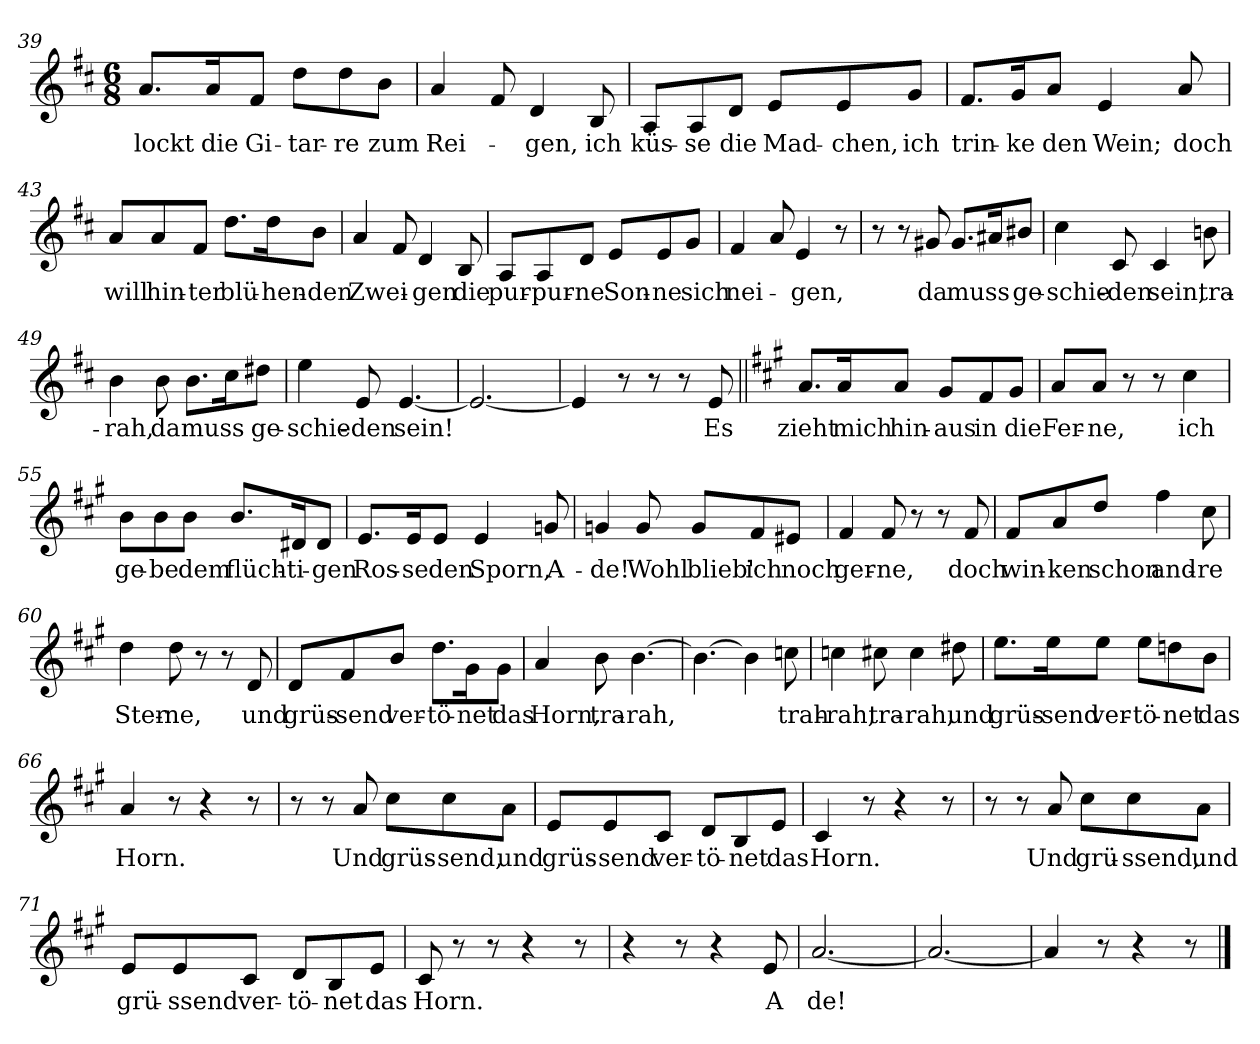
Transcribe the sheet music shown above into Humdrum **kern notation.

**kern	**text
*part1	*part1
*staff1	*staff1
*clefG2	*
*k[f#c#]	*
*M6/8	*
=39	=39
!	!LO:LY:b
8.a/L	lockt
!	!LO:LY:b
16a/K	die
!	!LO:LY:b
8f#/J	Gi-
!	!LO:LY:b
8dd\L	-tar-
!	!LO:LY:b
8dd\	-re
!	!LO:LY:b
8b\J	zum
=40	=40
!	!LO:LY:b
4a/	Rei-
8f#/	.
!	!LO:LY:b
4d/	-gen,
!	!LO:LY:b
8B/	ich
!!LO:LB:g=z
=41	=41
!	!LO:LY:b
8A/L	küs-
!	!LO:LY:b
8A/	-se
!	!LO:LY:b
8d/J	die
!	!LO:LY:b
8e/L	Mad-
!	!LO:LY:b
8e/	-chen,
!	!LO:LY:b
8g/J	ich
=42	=42
!	!LO:LY:b
8.f#/L	trin-
!	!LO:LY:b
16g/K	-ke
!	!LO:LY:b
8a/J	den
!	!LO:LY:b
4e/	Wein;
!	!LO:LY:b
8a/	doch
=43	=43
!	!LO:LY:b
8a/L	will
!	!LO:LY:b
8a/	hin-
!	!LO:LY:b
8f#/J	-ter
!	!LO:LY:b
8.dd\L	blü-
!	!LO:LY:b
16dd\K	-hen-
!	!LO:LY:b
8b\J	-den
=44	=44
!	!LO:LY:b
4a/	Zwei-
8f#/	.
!	!LO:LY:b
4d/	-gen
!	!LO:LY:b
8B/	die
=45	=45
!	!LO:LY:b
8A/L	pur-
!	!LO:LY:b
8A/	-pur-
!	!LO:LY:b
8d/J	-ne
!	!LO:LY:b
8e/L	Son-
!	!LO:LY:b
8e/	-ne
!	!LO:LY:b
8g/J	sich
!!LO:LB:g=z
=46	=46
!	!LO:LY:b
4f#/	nei-
8a/	.
!	!LO:LY:b
4e/	-gen,
8r	.
=47	=47
8r	.
8r	.
!	!LO:LY:b
8g#X/	da
!	!LO:LY:b
8.g#/L	muss
16a#X/K	.
!	!LO:LY:b
8b#X/J	ge-
=48	=48
!	!LO:LY:b
4cc#\	-schie-
!	!LO:LY:b
8c#/	-den
!	!LO:LY:b
4c#/	sein,
!	!LO:LY:b
8bn\	tra-
=49	=49
!	!LO:LY:b
4b\	-rah,
!	!LO:LY:b
8b\	da
!	!LO:LY:b
8.b\L	muss
16cc#\K	.
!	!LO:LY:b
8dd#X\J	ge-
=50	=50
!	!LO:LY:b
4ee\	-schie-
!	!LO:LY:b
8e/	-den
!	!LO:LY:b
[4.e/	sein!
=51	=51
2.e/_	.
=52	=52
4e/]	.
8r	.
8r	.
8r	.
!	!LO:LY:b
8e/	Es
!!LO:LB:g=z
=53||	=53||
*k[f#c#g#]	*
!	!LO:LY:b
8.a/L	zieht
!	!LO:LY:b
16a/K	mich
!	!LO:LY:b
8a/J	hin-
!	!LO:LY:b
8g#/L	-aus
!	!LO:LY:b
8f#/	in
!	!LO:LY:b
8g#/J	die
=54	=54
!	!LO:LY:b
8a/L	Fer-
!	!LO:LY:b
8a/J	-ne,
8r	.
8r	.
!	!LO:LY:b
4cc#\	ich
=55	=55
!	!LO:LY:b
8b\L	ge-
!	!LO:LY:b
8b\	-be
!	!LO:LY:b
8b\J	dem
!	!LO:LY:b
8.b/L	flüch-
!	!LO:LY:b
16d#X/K	-ti-
!	!LO:LY:b
8d#/J	-gen
=56	=56
!	!LO:LY:b
8.e/L	Ros-
!	!LO:LY:b
16e/K	-se
!	!LO:LY:b
8e/J	den
!	!LO:LY:b
4e/	Sporn,
!	!LO:LY:b
8gn/	A-
=57	=57
!	!LO:LY:b
4gn/	-de!
!	!LO:LY:b
8g/	Wohl
!	!LO:LY:b
8g/L	blieb'
!	!LO:LY:b
8f#/	ich
!	!LO:LY:b
8e#X/J	noch
!!LO:PB:g=z
=58	=58
!	!LO:LY:b
4f#/	ger-
!	!LO:LY:b
8f#/	-ne,
8r	.
8r	.
!	!LO:LY:b
8f#/	doch
=59	=59
!	!LO:LY:b
8f#/L	win-
!	!LO:LY:b
8a/	-ken
!	!LO:LY:b
8dd/J	schon
!	!LO:LY:b
4ff#\	and-
!	!LO:LY:b
8cc#\	-re
=60	=60
!	!LO:LY:b
4dd\	Ster-
!	!LO:LY:b
8dd\	-ne,
8r	.
8r	.
!	!LO:LY:b
8d/	und
=61	=61
!	!LO:LY:b
8d/L	grüs-
!	!LO:LY:b
8f#/	-send
!	!LO:LY:b
8b/J	ver-
!	!LO:LY:b
8.dd\L	-tö-
!	!LO:LY:b
16g#\K	-net
!	!LO:LY:b
8g#\J	das
=62	=62
!	!LO:LY:b
4a/	Horn,
!	!LO:LY:b
8b\	tra-
!	!LO:LY:b
[4.b\	-rah,
=63	=63
4.b\_	.
4b\]	.
!	!LO:LY:b
8ccn\	trah-
!!LO:LB:g=z
=64	=64
!	!LO:LY:b
4ccn\	-rah,
!	!LO:LY:b
8cc#X\	tra-
!	!LO:LY:b
4cc#\	-rah,
!	!LO:LY:b
8dd#X\	und
=65	=65
!	!LO:LY:b
8.ee\L	grüs-
!	!LO:LY:b
16ee\K	-send
!	!LO:LY:b
8ee\J	ver-
!	!LO:LY:b
8ee\L	-tö-
!	!LO:LY:b
8ddn\	-net
!	!LO:LY:b
8b\J	das
=66	=66
!	!LO:LY:b
4a/	Horn.
8r	.
4r	.
8r	.
=67	=67
8r	.
8r	.
!	!LO:LY:b
8a/	Und
!	!LO:LY:b
8cc#\L	grüs-
!	!LO:LY:b
8cc#\	-send,
!	!LO:LY:b
8a\J	und
=68	=68
!	!LO:LY:b
8e/L	grüs-
!	!LO:LY:b
8e/	-send
!	!LO:LY:b
8c#/J	ver-
!	!LO:LY:b
8d/L	-tö-
!	!LO:LY:b
8B/	-net
!	!LO:LY:b
8e/J	das
=69	=69
!	!LO:LY:b
4c#/	Horn.
8r	.
4r	.
8r	.
!!LO:LB:g=z
=70	=70
8r	.
8r	.
!	!LO:LY:b
8a/	Und
!	!LO:LY:b
8cc#\L	grü-
!	!LO:LY:b
8cc#\	-ssend,
!	!LO:LY:b
8a\J	und
=71	=71
!	!LO:LY:b
8e/L	grü-
!	!LO:LY:b
8e/	-ssend
!	!LO:LY:b
8c#/J	ver-
!	!LO:LY:b
8d/L	-tö-
!	!LO:LY:b
8B/	-net
!	!LO:LY:b
8e/J	das
=72	=72
!	!LO:LY:b
8c#/	Horn.
8r	.
8r	.
4r	.
8r	.
=73	=73
4r	.
8r	.
4r	.
!	!LO:LY:b
8e/	A
=74	=74
!	!LO:LY:b
[2.a/	-de!
=75	=75
2.a/_	.
=76	=76
4a/]	.
8r	.
4r	.
8r	.
==	==
*-	*-
